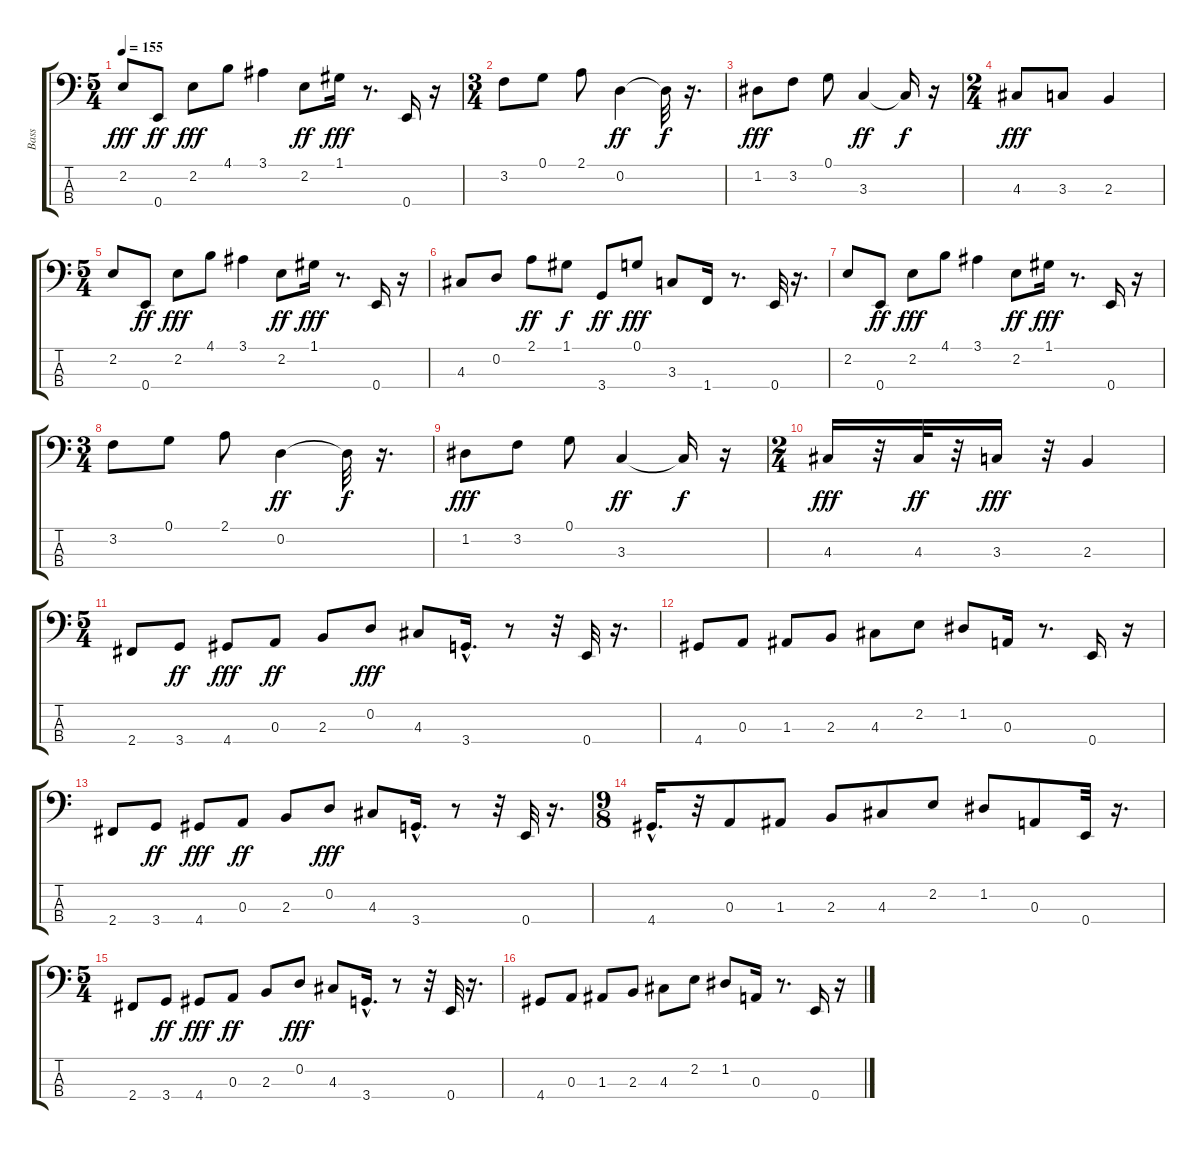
\track ("Bass                " "Bass      ") {instrument fretlessbass}
\staff {score tabs}
\tuning (G2 D2 A1 E1) {hide}
\ts (5 4)
\tempo 155
\clef f4
\ks c
2.2.8{dy fff} 0.4.8{dy ff} 2.2.8{dy fff} 4.1.8 3.1.4 2.2.8{dy ff} 1.1.16{dy fff} r.8{d} 0.4.16 r.16 |
\ts (3 4)
3.2.8 0.1.8 2.1.8 0.2.4{dy ff} 0.2{t}.32{dy f} r.16{d} |
1.2.8{dy fff} 3.2.8 0.1.8 3.3.4{dy ff} 3.3{t}.16{dy f} r.16 |
\ts (2 4)
4.3.8{dy fff} 3.3.8 2.3.4 |
\ts (5 4)
2.2.8 0.4.8{dy ff} 2.2.8{dy fff} 4.1.8 3.1.4 2.2.8{dy ff} 1.1.16{dy fff} r.8{d} 0.4.16 r.16 |
4.3.8 0.2.8 2.1.8{dy ff} 1.1.8{dy f} 3.4.8{dy ff} 0.1.8{dy fff} 3.3.8 1.4.16 r.8{d} 0.4.32 r.16{d} |
2.2.8 0.4.8{dy ff} 2.2.8{dy fff} 4.1.8 3.1.4 2.2.8{dy ff} 1.1.16{dy fff} r.8{d} 0.4.16 r.16 |
\ts (3 4)
3.2.8 0.1.8 2.1.8 0.2.4{dy ff} 0.2{t}.32{dy f} r.16{d} |
1.2.8{dy fff} 3.2.8 0.1.8 3.3.4{dy ff} 3.3{t}.16{dy f} r.16 |
\ts (2 4)
4.3.16{dy fff} r.32 4.3.32{dy ff} r.32 3.3.16{dy fff} r.32 2.3.4 |
\ts (5 4)
2.4.8 3.4.8{dy ff} 4.4.8{dy fff} 0.3.8{dy ff} 2.3.8 0.2.8{dy fff} 4.3.8 3.4{hac}.16{d} r.8 r.32 0.4.32 r.16{d} |
4.4.8 0.3.8 1.3.8 2.3.8 4.3.8 2.2.8 1.2.8 0.3.16 r.8{d} 0.4.16 r.16 |
2.4.8 3.4.8{dy ff} 4.4.8{dy fff} 0.3.8{dy ff} 2.3.8 0.2.8{dy fff} 4.3.8 3.4{hac}.16{d} r.8 r.32 0.4.32 r.16{d} |
\ts (9 8)
4.4{hac}.16{d} r.32 0.3.8 1.3.8 2.3.8 4.3.8 2.2.8 1.2.8 0.3.8 0.4.32 r.16{d} |
\ts (5 4)
2.4.8 3.4.8{dy ff} 4.4.8{dy fff} 0.3.8{dy ff} 2.3.8 0.2.8{dy fff} 4.3.8 3.4{hac}.16{d} r.8 r.32 0.4.32 r.16{d} |
4.4.8 0.3.8 1.3.8 2.3.8 4.3.8 2.2.8 1.2.8 0.3.16 r.8{d} 0.4.16 r.16
